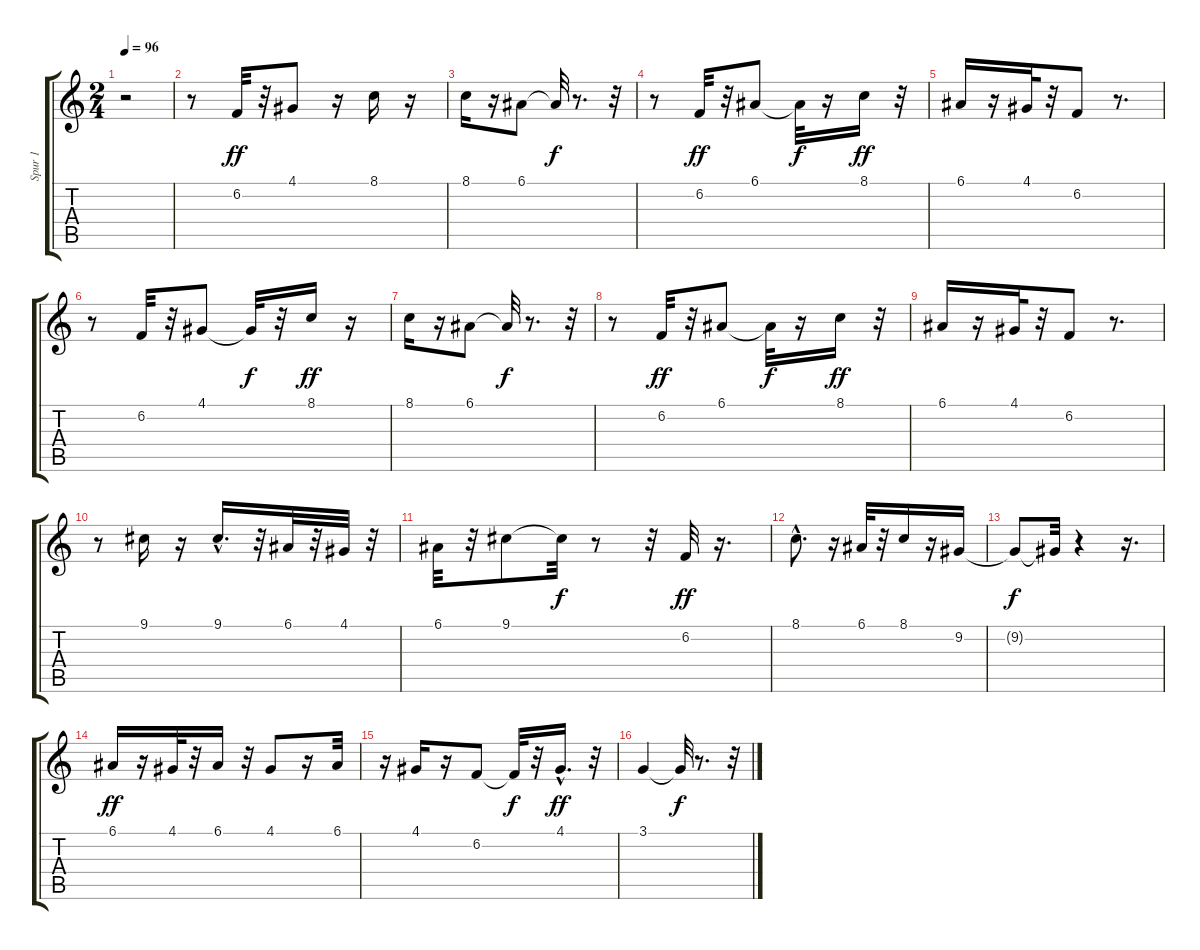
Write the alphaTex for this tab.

\track ("Spur 1" "Spur 1") {instrument flute}
\staff {score tabs}
\tuning (E4 B3 G3 D3 A2 E2) {hide}
\ts (2 4)
\tempo 96
\clef g2
\ks c
r.2{dy ff} |
r.8 6.2.32 r.32 4.1.8 r.16 8.1.16 r.16 |
8.1.16 r.16 6.1.8 6.1{t}.32{dy f} r.8{d} r.32 |
r.8 6.2.32{dy ff} r.32 6.1.8 6.1{t}.32{dy f} r.16 8.1.16{dy ff} r.32 |
6.1.16 r.16 4.1.32 r.32 6.2.8 r.8{d} |
r.8 6.2.32 r.32 4.1.8 4.1{t}.32{dy f} r.32 8.1.16{dy ff} r.16 |
8.1.16 r.16 6.1.8 6.1{t}.32{dy f} r.8{d} r.32 |
r.8 6.2.32{dy ff} r.32 6.1.8 6.1{t}.32{dy f} r.16 8.1.16{dy ff} r.32 |
6.1.16 r.16 4.1.32 r.32 6.2.8 r.8{d} |
r.8 9.1.16 r.16 9.1{hac}.16{d} r.32 6.1.32 r.32 4.1.32 r.32 |
6.1.32 r.32 9.1.8 9.1{t}.32{dy f} r.8 r.32 6.2.32{dy ff} r.16{d} |
8.1{hac}.8{d} r.16 6.1.32 r.32 8.1.16 r.16 9.2.16 |
9.2{t}.8{dy f} 9.2{t}.32 r.4 r.16{d} |
6.1.16{dy ff} r.16 4.1.32 r.32 6.1.16 r.32 4.1.8 r.16 6.1.32 |
r.16 4.1.16 r.16 6.2.8 6.2{t}.32{dy f} r.32 4.1{hac}.16{d dy ff} r.32 |
3.1.4 3.1{t}.32{dy f} r.8{d} r.32
